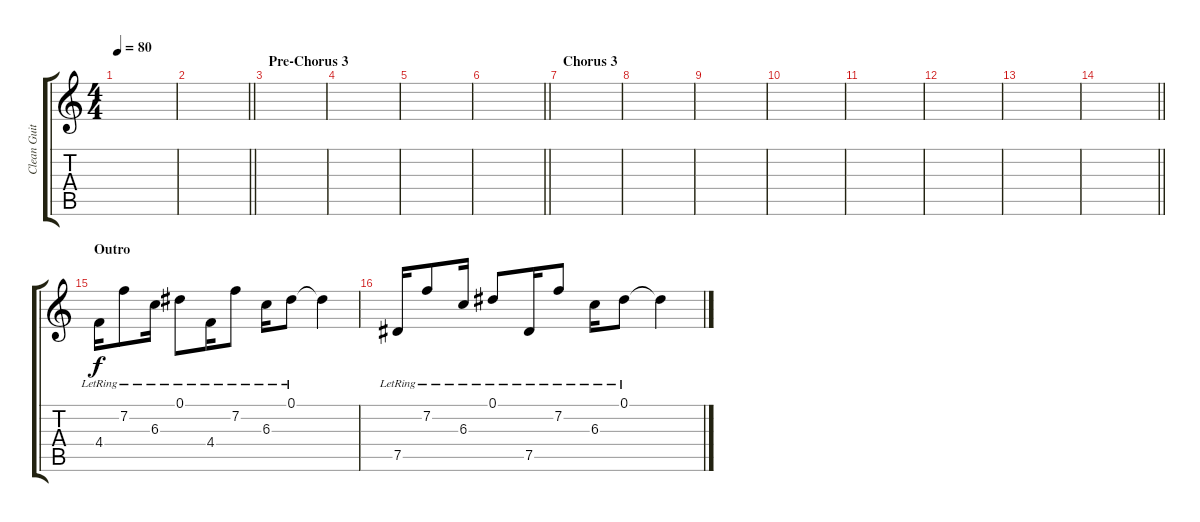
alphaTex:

\track ("Clean Guitar 1" "Clean Guit") {instrument acousticguitarsteel}
\staff {score tabs}
\tuning (Eb4 Bb3 Gb3 Db3 Ab2 Eb2) {hide}
\ts (4 4)
\tempo 80
\clef g2
\ks c
|
\barLineRight lightlight
|
\section ("" "Pre-Chorus 3")
|
|
|
\barLineRight lightlight
|
\section ("" "Chorus 3")
|
|
|
|
|
|
|
\barLineRight lightlight
|
\section ("" "Outro")
4.4{lr}.16 7.2{lr}.8 6.3{lr}.16 0.1{lr}.8 4.4{lr}.16 7.2{lr}.8 6.3{lr}.16 0.1{lr}.8 0.1{t}.4 |
7.5{lr}.16 7.2{lr}.8 6.3{lr}.16 0.1{lr}.8 7.5{lr}.16 7.2{lr}.8 6.3{lr}.16 0.1{lr}.8 0.1{t}.4
